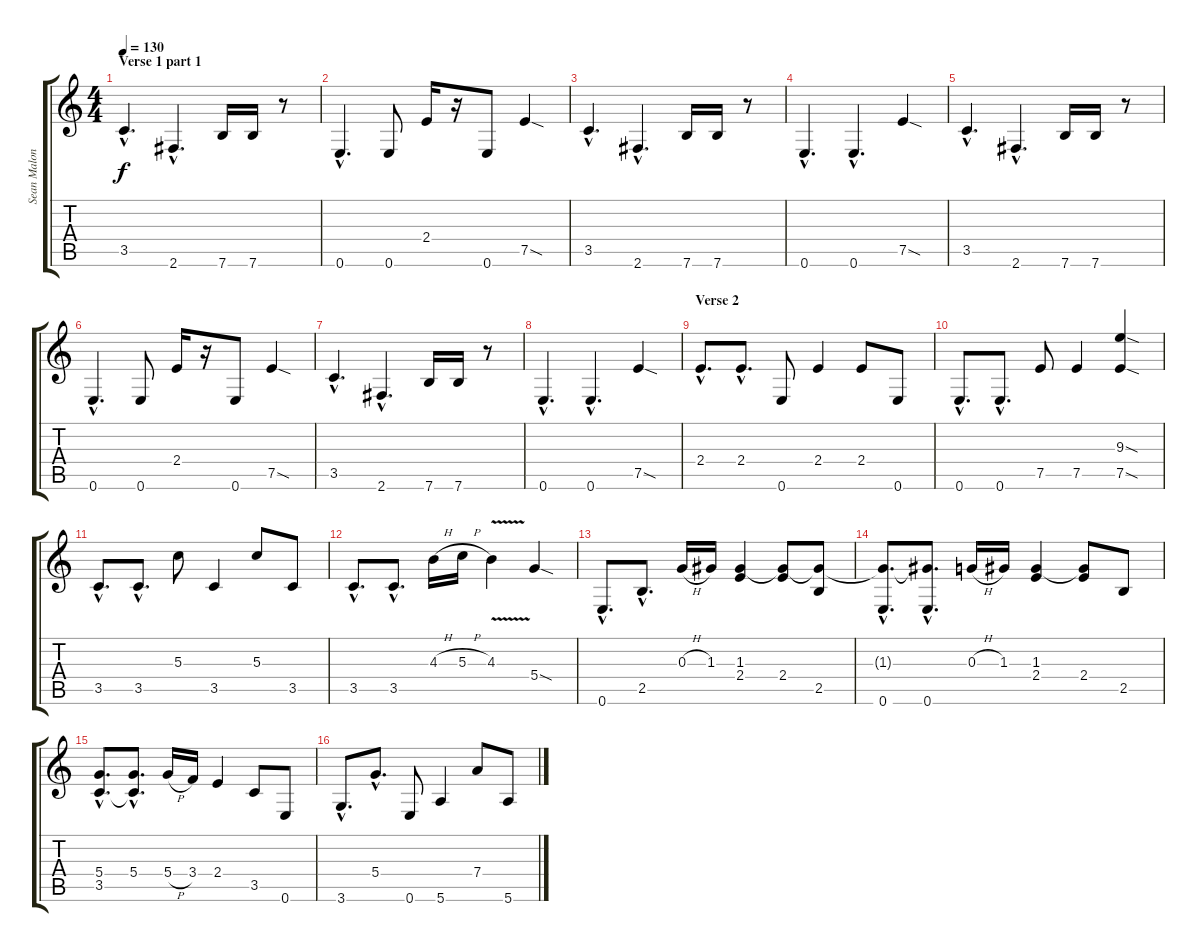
\track ("Sean Malone" "Sean Malon") {instrument fretlessbass}
\staff {score tabs}
\tuning (E4 B3 G3 D3 A2 E2) {hide}
\ts (4 4)
\section ("" "Verse 1 part 1")
\tempo 130
\clef g2
\ks c
3.5{hac}.4{d dy f instrument fretlessbass} 2.6{hac}.4{d} 7.6.16 7.6.16 r.8 |
0.6{hac}.4{d} 0.6.8 2.4.16 r.16 0.6.8 7.5{sod}.4 |
3.5{hac}.4{d} 2.6{hac}.4{d} 7.6.16 7.6.16 r.8 |
0.6{hac}.4{d} 0.6{hac}.4{d} 7.5{sod}.4 |
3.5{hac}.4{d} 2.6{hac}.4{d} 7.6.16 7.6.16 r.8 |
0.6{hac}.4{d} 0.6.8 2.4.16 r.16 0.6.8 7.5{sod}.4 |
3.5{hac}.4{d} 2.6{hac}.4{d} 7.6.16 7.6.16 r.8 |
0.6{hac}.4{d} 0.6{hac}.4{d} 7.5{sod}.4 |
\section ("" "Verse 2")
2.4{hac}.8{d} 2.4{hac}.8{d} 0.6.8 2.4.4 2.4.8 0.6.8 |
0.6{hac}.8{d} 0.6{hac}.8{d} 7.5.8 7.5.4 (9.3{sod} 7.5{sod}).4 |
3.5{hac}.8{d} 3.5{hac}.8{d} 5.3.8 3.5.4 5.3.8 3.5.8 |
3.5{hac}.8{d} 3.5{hac}.8{d} 4.3{h}.16 5.3{h}.16 4.3{v}.4 5.4{sod}.4 |
0.6{hac}.8{d} 2.5{hac}.8{d} 0.3{h}.16 1.3.16 (1.3 2.4).4 (1.3{t} 2.4).8 (1.3{t} 2.5).8 |
(1.3{hac t} 0.6{hac}).8{d} (1.3{hac t} 0.6{hac}).8{d} 0.3{h}.16 1.3.16 (1.3 2.4).4 (1.3{t} 2.4).8 2.5.8 |
(5.4{hac} 3.5{hac}).8{d} (5.4{hac} 3.5{hac t}).8{d} 5.4{h}.16 3.4.16 2.4.4 3.5.8 0.6.8 |
3.6{hac}.8{d} 5.4{hac}.8{d} 0.6.8 5.6.4 7.4.8 5.6.8
